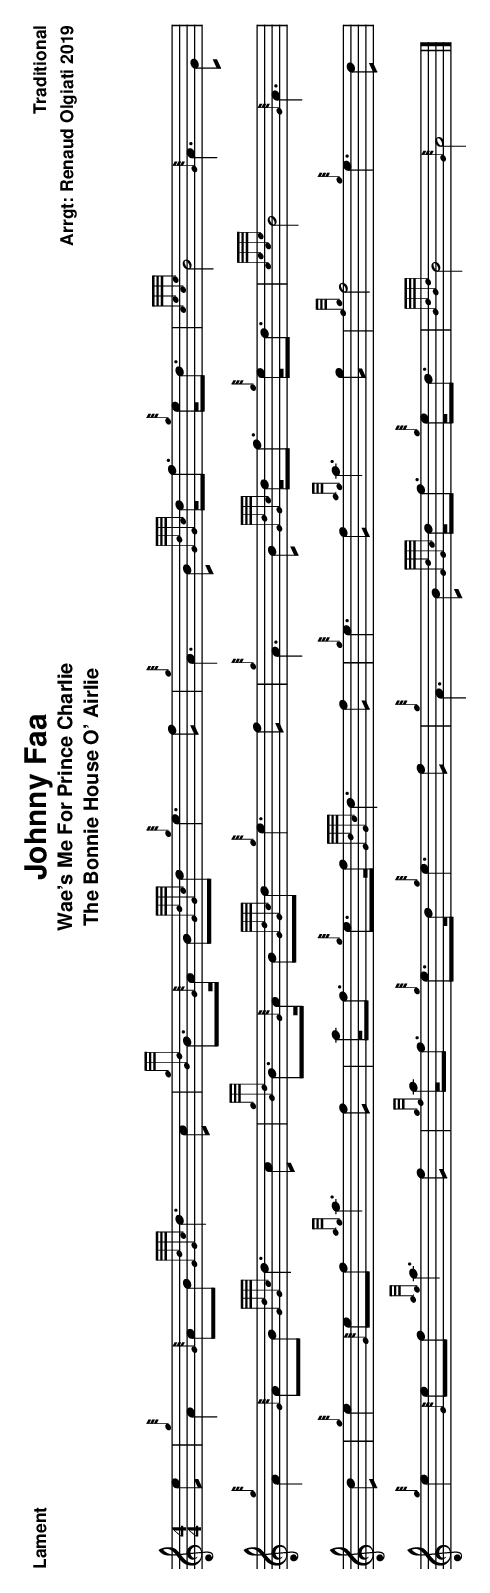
X:1
T:Johnny Faa
T:Wae's Me For Prince Charlie
T:The Bonnie House O' Airlie
C:Traditional
C:Arrgt: Renaud Olgiati 2019
M:4/4
Q:75
K:HP
%%vskip 1cm
yye1|{g}A2{G}A1B1 {GdGc}d3 c1|{gBd}B3/2{G}A/2 B1{GdGc}d1 {g}e3 f1|{g}A3B1 {GdGc}d/2f3/2 {g}e/2d3/2|{cece}B4 {G}A3 G1 |!
yyy{g}A2{G}A1B1 {GdGc}d3 c1|{gBd}B3/2{G}A/2 B1{GdGc}d1 {g}e3 f1|{g}A3B1 {GdGc}d/2f3/2 {g}e/2d3/2|{cece}B4 {G}A3|!
 yyyyd1 |{g}e2{G}e1f1 {ag}a3f1|a/2f3/2 {g}e3/2f/2 {GdGc}d3f1|{g}e3f1 {ag}a3g1|{fg}f4 {g}e3d1|!
yyy{g}e2{G}e1f1 {ag}a3f1|{gf}a/2f3/2 {g}e3/2d/2 {g}e3 f1|{g}A3B1 {GdGc}d/2f3/2 {g}e/2d3/2|{BdBd}B4 {G}A4|]
